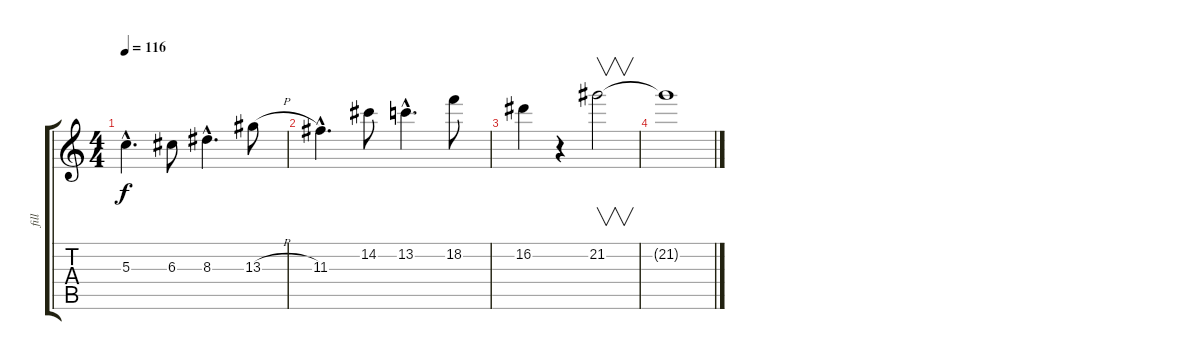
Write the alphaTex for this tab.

\track ("fill" "fill") {instrument electricguitarclean}
\staff {score tabs}
\tuning (E4 B3 G3 D3 A2 E2) {hide}
\ts (4 4)
\tempo 116
\clef g2
\ks c
5.3{hac}.4{d dy f} 6.3.8 8.3{hac}.4{d} 13.3{h}.8 |
11.3{hac}.4{d} 14.2.8 13.2{hac}.4{d} 18.2.8 |
16.2.4 r.4 21.2.2{v} |
21.2{t}.1
